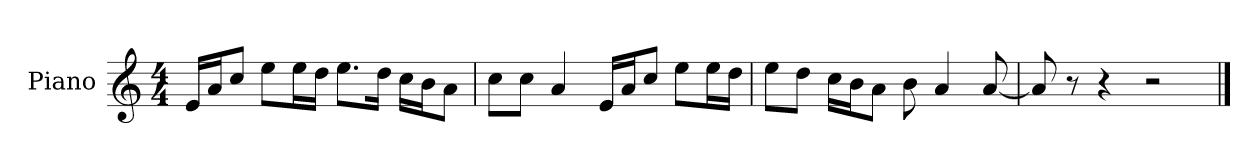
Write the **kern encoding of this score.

**kern
*part1
*staff1
*I"Piano
*I'P-no
*clefG2
*k[]
*M4/4
*MM90
=1
16e/LL
16a/J
8cc/J
8ee\L
16ee\L
16dd\JJ
8.ee\L
16dd\Jk
16cc\LL
16b\J
8a\J
=2
8cc\L
8cc\J
4a/
16e/LL
16a/J
8cc/J
8ee\L
16ee\L
16dd\JJ
=3
8ee\L
8dd\J
16cc\LL
16b\J
8a\J
8b\
4a/
[8a/
=4
8a/]
8r
4r
2r
==
*-
